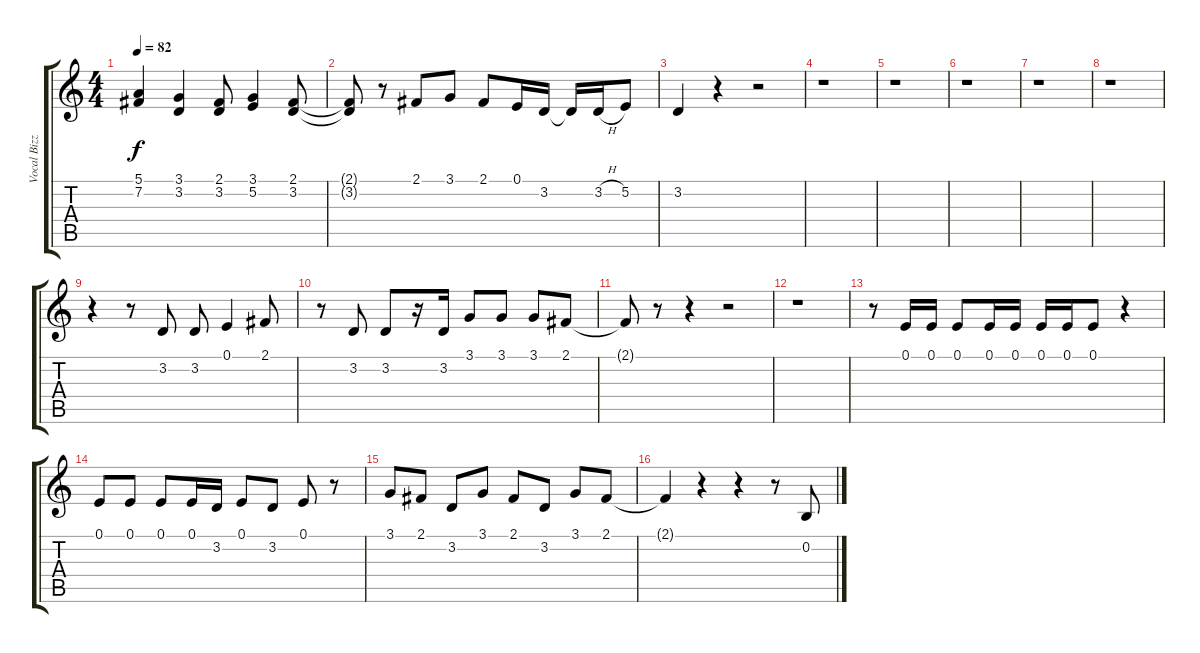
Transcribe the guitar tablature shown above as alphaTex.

\track ("Vocal Bizzy" "Vocal Bizz") {instrument lead2sawtooth}
\staff {score tabs}
\tuning (E4 B3 G3 D3 A2 E2) {hide}
\ts (4 4)
\tempo 82
\clef g2
\ks c
(5.1 7.2).4{dy f} (3.1 3.2).4 (2.1 3.2).8 (3.1 5.2).4 (2.1 3.2).8 |
(2.1{t} 3.2{t}).8 r.8 2.1.8 3.1.8 2.1.8 0.1.16 3.2.16 3.2{t}.16 3.2{h}.16 5.2.8 |
3.2.4 r.4 r.2 |
r.1 |
r.1 |
r.1 |
r.1 |
r.1 |
r.4 r.8 3.2.8 3.2.8 0.1.4 2.1.8 |
r.8 3.2.8 3.2.8 r.16 3.2.16 3.1.8 3.1.8 3.1.8 2.1.8 |
2.1{t}.8 r.8 r.4 r.2 |
r.1 |
r.8 0.1.16 0.1.16 0.1.8 0.1.16 0.1.16 0.1.16 0.1.16 0.1.8 r.4 |
0.1.8 0.1.8 0.1.8 0.1.16 3.2.16 0.1.8 3.2.8 0.1.8 r.8 |
3.1.8 2.1.8 3.2.8 3.1.8 2.1.8 3.2.8 3.1.8 2.1.8 |
2.1{t}.4 r.4 r.4 r.8 0.2.8
